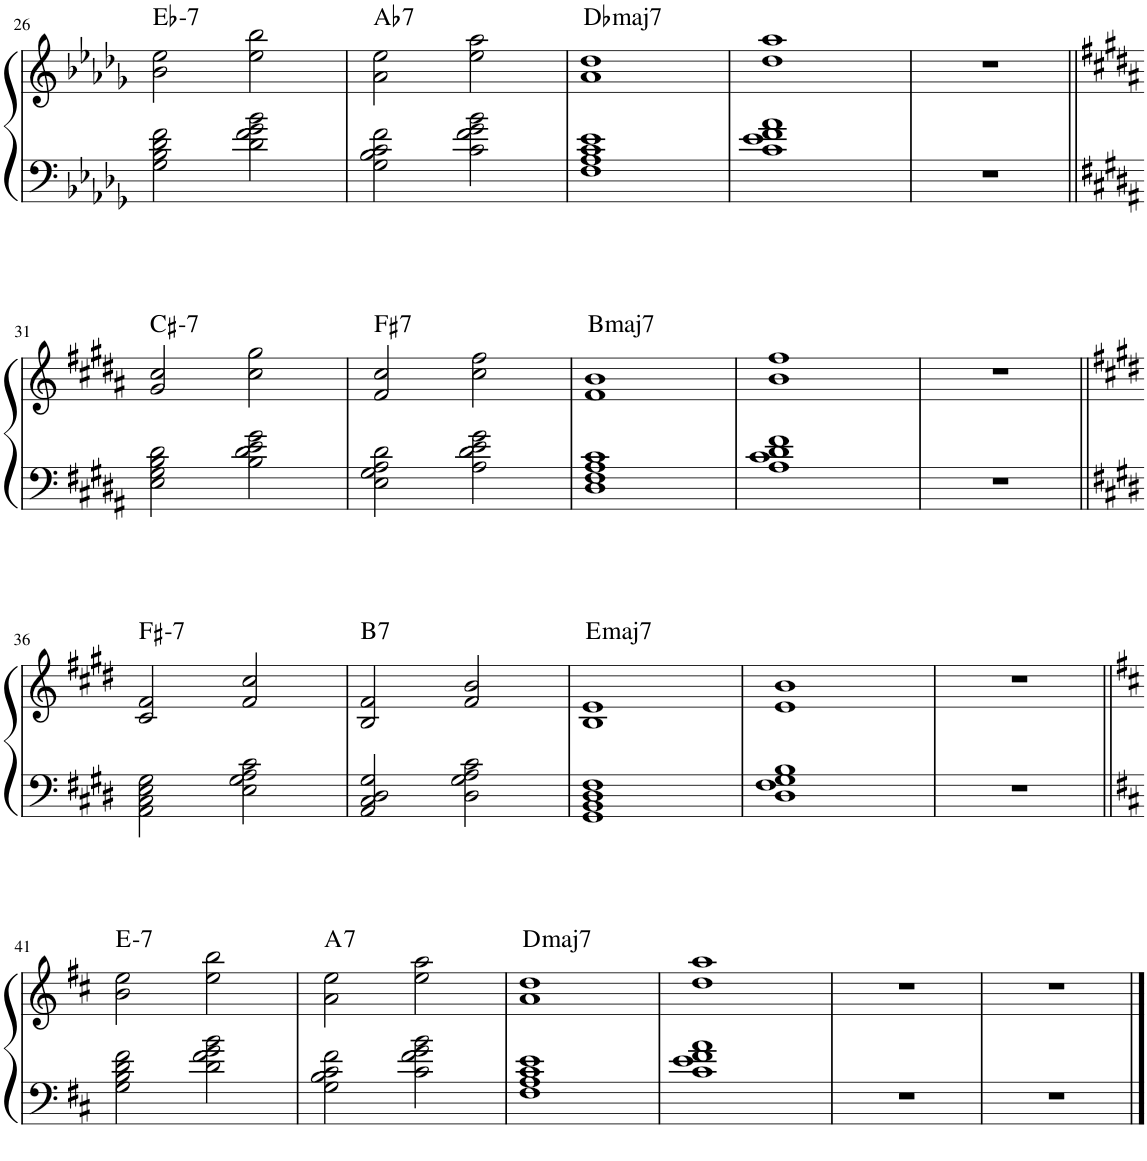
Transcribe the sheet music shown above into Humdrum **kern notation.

**kern	**kern	**harte
*part1	*part1	*part1
*staff2	*staff1	*
*I"Piano	*	*
*I'Pno.	*	*
!!LO:PB:g=z
*clefF4	*clefG2	*
*k[b-e-a-d-g-]	*k[b-e-a-d-g-]	*
*M4/4	*M4/4	*
=26	=26	=26
!	!	!LO:H:kt=7
2G-\ 2B-\ 2d-\ 2f\	2b-\ 2ee-\	Eb:min7
2d-\ 2f\ 2g-\ 2b-\	2ee-\ 2bb-\	.
=27	=27	=27
!	!	!LO:H:kt=7
2G-\ 2B-\ 2c\ 2f\	2a-\ 2ee-\	Ab:7
2c\ 2f\ 2g-\ 2b-\	2ee-\ 2aa-\	.
=28	=28	=28
!	!	!LO:H:kt=maj7
1F 1A- 1c 1e-	1a- 1dd-	Db:maj7
=29	=29	=29
1c 1e- 1f 1a-	1dd- 1aa-	.
=30	=30	=30
1r	1r	.
!!LO:LB:g=z
=31||	=31||	=31||
*k[f#c#g#d#a#]	*k[f#c#g#d#a#]	*
!	!	!LO:H:kt=7
2E\ 2G#\ 2B\ 2d#\	2g#/ 2cc#/	C#:min7
2B\ 2d#\ 2e\ 2g#\	2cc#\ 2gg#\	.
=32	=32	=32
!	!	!LO:H:kt=7
2E\ 2G#\ 2A#\ 2d#\	2f#/ 2cc#/	F#:7
2A#\ 2d#\ 2e\ 2g#\	2cc#\ 2ff#\	.
=33	=33	=33
!	!	!LO:H:kt=maj7
1D# 1F# 1A# 1c#	1f# 1b	B:maj7
=34	=34	=34
1A# 1c# 1d# 1f#	1b 1ff#	.
=35	=35	=35
1r	1r	.
!!LO:LB:g=z
=36||	=36||	=36||
*k[f#c#g#d#]	*k[f#c#g#d#]	*
!	!	!LO:H:kt=7
2AA\ 2C#\ 2E\ 2G#\	2c#/ 2f#/	F#:min7
2E\ 2G#\ 2A\ 2c#\	2f#/ 2cc#/	.
=37	=37	=37
!	!	!LO:H:kt=7
2AA/ 2C#/ 2D#/ 2G#/	2B/ 2f#/	B:7
2D#\ 2G#\ 2A\ 2c#\	2f#/ 2b/	.
=38	=38	=38
!	!	!LO:H:kt=maj7
1GG# 1BB 1D# 1F#	1B 1e	E:maj7
=39	=39	=39
1D# 1F# 1G# 1B	1e 1b	.
=40	=40	=40
1r	1r	.
!!LO:LB:g=z
=41||	=41||	=41||
*k[f#c#]	*k[f#c#]	*
!	!	!LO:H:kt=7
2G\ 2B\ 2d\ 2f#\	2b\ 2ee\	E:min7
2d\ 2f#\ 2g\ 2b\	2ee\ 2bb\	.
=42	=42	=42
!	!	!LO:H:kt=7
2G\ 2B\ 2c#\ 2f#\	2a\ 2ee\	A:7
2c#\ 2f#\ 2g\ 2b\	2ee\ 2aa\	.
=43	=43	=43
!	!	!LO:H:kt=maj7
1F# 1A 1c# 1e	1a 1dd	D:maj7
=44	=44	=44
1c# 1e 1f# 1a	1dd 1aa	.
=45	=45	=45
1r	1r	.
=46	=46	=46
1r	1r	.
==	==	==
*-	*-	*-
